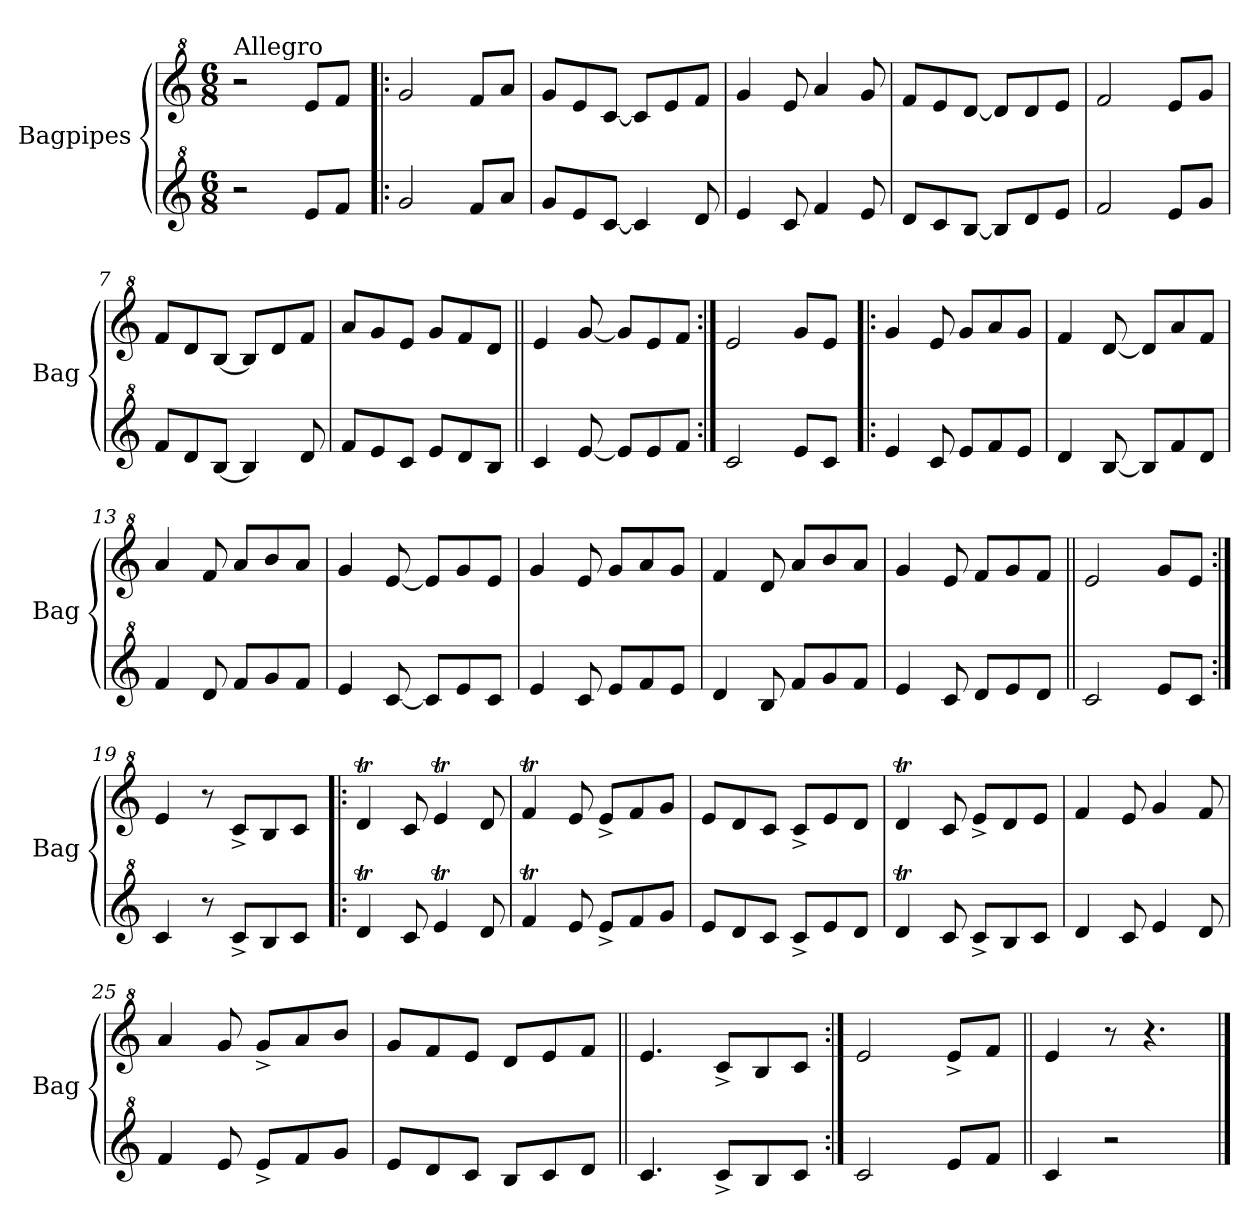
**kern	**kern
*part2	*part1
*staff2	*staff1
*I"Bagpipes	*I"Bagpipes
*I'Bag	*I'Bag
*clefG^2	*clefG^2
*k[]	*k[]
*C:	*C:
*M6/8	*M6/8
=1	=1
!	!LO:TX:a:t=Allegro
2r	2r
8ee/L	8ee/L
8ff/J	8ff/J
=2!|:	=2!|:
2gg/	2gg/
8ff/L	8ff/L
8aa/J	8aa/J
=3	=3
8gg/L	8gg/L
8ee/	8ee/
[8cc/J	[8cc/J
4cc/]	8cc/L]
.	8ee/
8dd/	8ff/J
=4	=4
4ee/	4gg/
8cc/	8ee/
4ff/	4aa/
8ee/	8gg/
=5	=5
8dd/L	8ff/L
8cc/	8ee/
[8b/J	[8dd/J
8b/L]	8dd/L]
8dd/	8dd/
8ee/J	8ee/J
=6	=6
2ff/	2ff/
8ee/L	8ee/L
8gg/J	8gg/J
=7	=7
8ff/L	8ff/L
8dd/	8dd/
[8b/J	[8b/J
4b/]	8b/L]
.	8dd/
8dd/	8ff/J
!!LO:LB:g=z
=8	=8
8ff/L	8aa/L
8ee/	8gg/
8cc/J	8ee/J
8ee/L	8gg/L
8dd/	8ff/
8b/J	8dd/J
=9||	=9||
4cc/	4ee/
[8ee/	[8gg/
8ee/L]	8gg/L]
8ee/	8ee/
8ff/J	8ff/J
=10:|!	=10:|!
2cc/	2ee/
8ee/L	8gg/L
8cc/J	8ee/J
=11!|:	=11!|:
4ee/	4gg/
8cc/	8ee/
8ee/L	8gg/L
8ff/	8aa/
8ee/J	8gg/J
=12	=12
4dd/	4ff/
[8b/	[8dd/
8b/L]	8dd/L]
8ff/	8aa/
8dd/J	8ff/J
=13	=13
4ff/	4aa/
8dd/	8ff/
8ff/L	8aa/L
8gg/	8bb/
8ff/J	8aa/J
=14	=14
4ee/	4gg/
[8cc/	[8ee/
8cc/L]	8ee/L]
8ee/	8gg/
8cc/J	8ee/J
!!LO:LB:g=z
=15	=15
4ee/	4gg/
8cc/	8ee/
8ee/L	8gg/L
8ff/	8aa/
8ee/J	8gg/J
=16	=16
4dd/	4ff/
8b/	8dd/
8ff/L	8aa/L
8gg/	8bb/
8ff/J	8aa/J
=17	=17
4ee/	4gg/
8cc/	8ee/
8dd/L	8ff/L
8ee/	8gg/
8dd/J	8ff/J
=18||	=18||
2cc/	2ee/
8ee/L	8gg/L
8cc/J	8ee/J
=19:|!	=19:|!
4cc/	4ee/
8r	8r
8cc^/L	8cc^/L
8b/	8b/
8cc/J	8cc/J
=20!|:	=20!|:
4ddT/	4ddT/
8cc/	8cc/
4eet/	4eet/
8dd/	8dd/
=21	=21
4ffT/	4ffT/
8ee/	8ee/
8ee^/L	8ee^/L
8ff/	8ff/
8gg/J	8gg/J
!!LO:LB:g=z
=22	=22
8ee/L	8ee/L
8dd/	8dd/
8cc/J	8cc/J
8cc^/L	8cc^/L
8ee/	8ee/
8dd/J	8dd/J
=23	=23
4ddT/	4ddT/
8cc/	8cc/
8cc^/L	8ee^/L
8b/	8dd/
8cc/J	8ee/J
=24	=24
4dd/	4ff/
8cc/	8ee/
4ee/	4gg/
8dd/	8ff/
=25	=25
4ff/	4aa/
8ee/	8gg/
8ee^/L	8gg^/L
8ff/	8aa/
8gg/J	8bb/J
=26	=26
8ee/L	8gg/L
8dd/	8ff/
8cc/J	8ee/J
8b/L	8dd/L
8cc/	8ee/
8dd/J	8ff/J
=27||	=27||
4.cc/	4.ee/
8cc^/L	8cc^/L
8b/	8b/
8cc/J	8cc/J
=28:|!	=28:|!
2cc/	2ee/
8ee/L	8ee^/L
8ff/J	8ff/J
!!LO:LB:g=z
=29||	=29||
4cc/	4ee/
2r	8r
.	4.r
==	==
*-	*-
